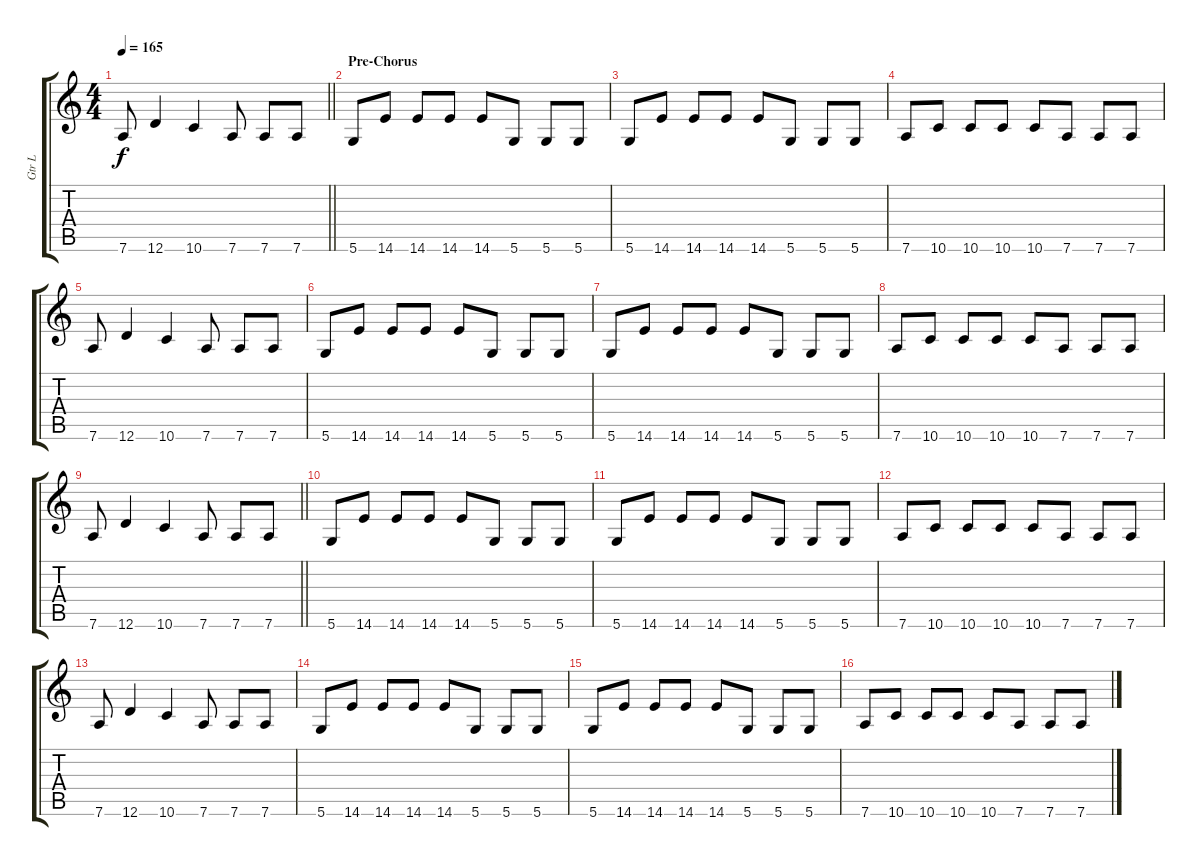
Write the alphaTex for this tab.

\track ("Gtr L" "Gtr L") {instrument overdrivenguitar}
\staff {score tabs}
\tuning (E4 B3 G3 D3 A2 D2) {hide}
\ts (4 4)
\tempo 165
\clef g2
\barLineRight lightlight
\ks c
7.6.8{dy f} 12.6.4 10.6.4 7.6.8 7.6.8 7.6.8 |
\section ("" "Pre-Chorus")
5.6.8 14.6.8 14.6.8 14.6.8 14.6.8 5.6.8 5.6.8 5.6.8 |
5.6.8 14.6.8 14.6.8 14.6.8 14.6.8 5.6.8 5.6.8 5.6.8 |
7.6.8 10.6.8 10.6.8 10.6.8 10.6.8 7.6.8 7.6.8 7.6.8 |
7.6.8 12.6.4 10.6.4 7.6.8 7.6.8 7.6.8 |
5.6.8 14.6.8 14.6.8 14.6.8 14.6.8 5.6.8 5.6.8 5.6.8 |
5.6.8 14.6.8 14.6.8 14.6.8 14.6.8 5.6.8 5.6.8 5.6.8 |
7.6.8 10.6.8 10.6.8 10.6.8 10.6.8 7.6.8 7.6.8 7.6.8 |
\barLineRight lightlight
7.6.8 12.6.4 10.6.4 7.6.8 7.6.8 7.6.8 |
5.6.8 14.6.8 14.6.8 14.6.8 14.6.8 5.6.8 5.6.8 5.6.8 |
5.6.8 14.6.8 14.6.8 14.6.8 14.6.8 5.6.8 5.6.8 5.6.8 |
7.6.8 10.6.8 10.6.8 10.6.8 10.6.8 7.6.8 7.6.8 7.6.8 |
7.6.8 12.6.4 10.6.4 7.6.8 7.6.8 7.6.8 |
5.6.8 14.6.8 14.6.8 14.6.8 14.6.8 5.6.8 5.6.8 5.6.8 |
5.6.8 14.6.8 14.6.8 14.6.8 14.6.8 5.6.8 5.6.8 5.6.8 |
7.6.8 10.6.8 10.6.8 10.6.8 10.6.8 7.6.8 7.6.8 7.6.8
